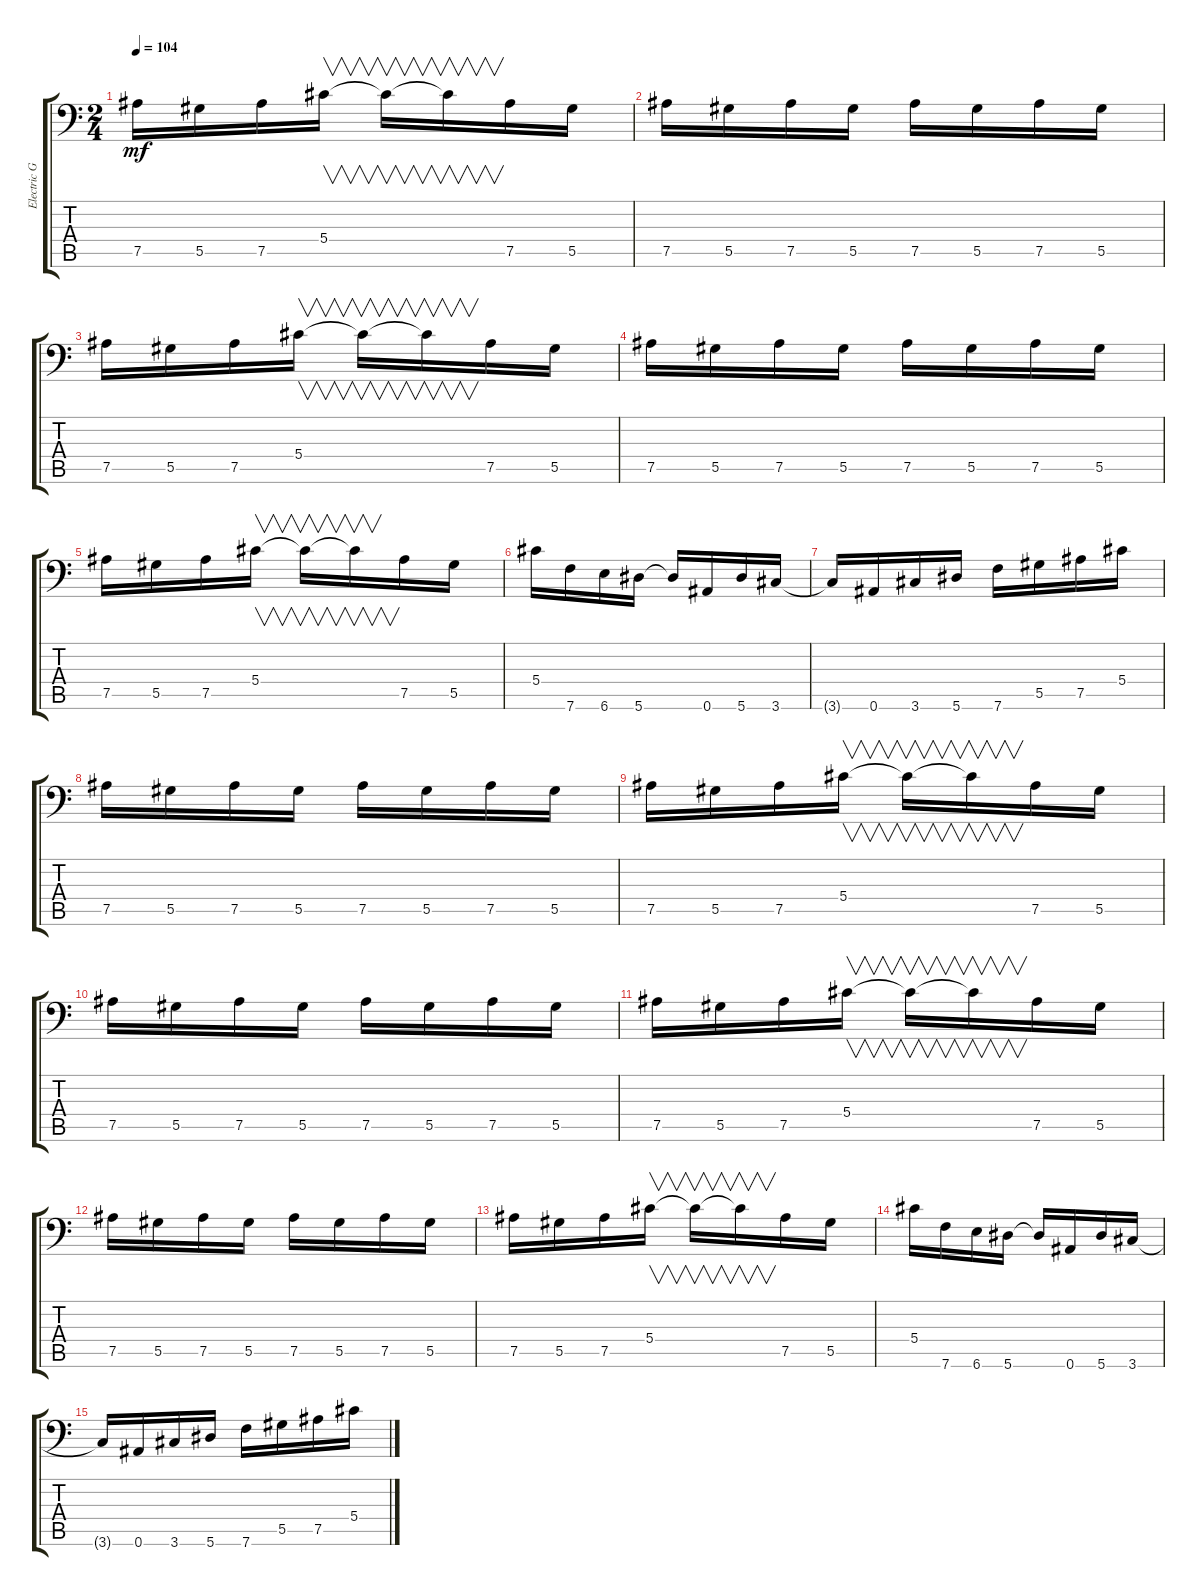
\track ("Electric Guitar" "Electric G") {instrument distortionguitar}
\staff {score tabs}
\tuning (Bb3 F3 Db3 Ab2 Eb2 Bb1) {hide}
\ts (2 4)
\tempo 104
\clef f4
\ks c
7.5.16{dy mf} 5.5.16 7.5.16 5.4.16{v} 5.4{t}.16{v} 5.4{t}.16{v} 7.5.16 5.5.16 |
7.5.16 5.5.16 7.5.16 5.5.16 7.5.16 5.5.16 7.5.16 5.5.16 |
7.5.16 5.5.16 7.5.16 5.4.16{v} 5.4{t}.16{v} 5.4{t}.16{v} 7.5.16 5.5.16 |
7.5.16 5.5.16 7.5.16 5.5.16 7.5.16 5.5.16 7.5.16 5.5.16 |
7.5.16 5.5.16 7.5.16 5.4.16{v} 5.4{t}.16{v} 5.4{t}.16{v} 7.5.16 5.5.16 |
5.4.16 7.6.16 6.6.16 5.6.16 5.6{t}.16 0.6.16 5.6.16 3.6.16 |
3.6{t}.16 0.6.16 3.6.16 5.6.16 7.6.16 5.5.16 7.5.16 5.4.16 |
7.5.16 5.5.16 7.5.16 5.5.16 7.5.16 5.5.16 7.5.16 5.5.16 |
7.5.16 5.5.16 7.5.16 5.4.16{v} 5.4{t}.16{v} 5.4{t}.16{v} 7.5.16 5.5.16 |
7.5.16 5.5.16 7.5.16 5.5.16 7.5.16 5.5.16 7.5.16 5.5.16 |
7.5.16 5.5.16 7.5.16 5.4.16{v} 5.4{t}.16{v} 5.4{t}.16{v} 7.5.16 5.5.16 |
7.5.16 5.5.16 7.5.16 5.5.16 7.5.16 5.5.16 7.5.16 5.5.16 |
7.5.16 5.5.16 7.5.16 5.4.16{v} 5.4{t}.16{v} 5.4{t}.16{v} 7.5.16 5.5.16 |
5.4.16 7.6.16 6.6.16 5.6.16 5.6{t}.16 0.6.16 5.6.16 3.6.16 |
3.6{t}.16 0.6.16 3.6.16 5.6.16 7.6.16 5.5.16 7.5.16 5.4.16
